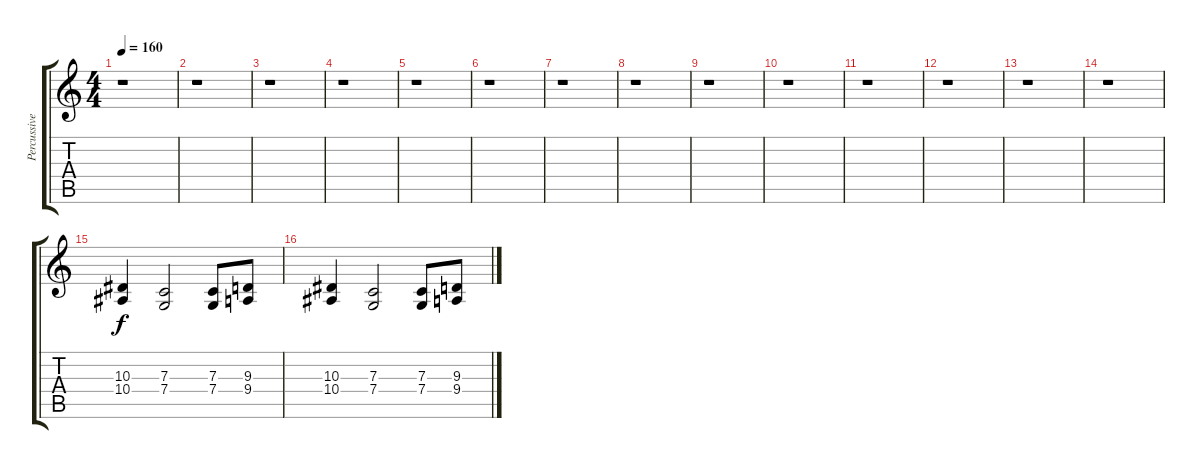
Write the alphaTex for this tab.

\track ("Percussive Organ" "Percussive") {instrument percussiveorgan}
\staff {score tabs}
\tuning (D4 A3 F3 C3 G2 D2) {hide}
\ts (4 4)
\tempo 160
\clef g2
\ks c
r.1{dy f} |
r.1 |
r.1 |
r.1 |
r.1 |
r.1 |
r.1 |
r.1 |
r.1 |
r.1 |
r.1 |
r.1 |
r.1 |
r.1 |
(10.3 10.4).4 (7.3 7.4).2 (7.3 7.4).8 (9.3 9.4).8 |
(10.3 10.4).4 (7.3 7.4).2 (7.3 7.4).8 (9.3 9.4).8
